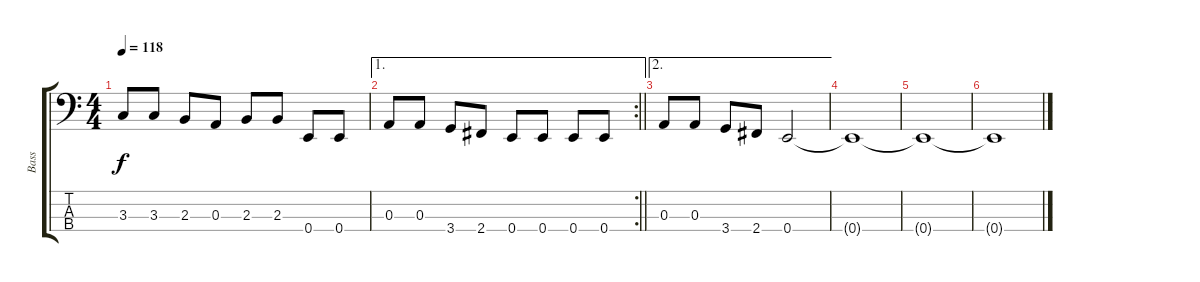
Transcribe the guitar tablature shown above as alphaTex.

\track ("Bass" "Bass") {instrument electricbasspick}
\staff {score tabs}
\tuning (G2 D2 A1 E1) {hide}
\ts (4 4)
\tempo 118
\clef f4
\ks c
3.3.8{dy f} 3.3.8 2.3.8 0.3.8 2.3.8 2.3.8 0.4.8 0.4.8 |
\ae 1
\rc 2
\barLineRight lightlight
0.3.8 0.3.8 3.4.8 2.4.8 0.4.8 0.4.8 0.4.8 0.4.8 |
\ae 2
0.3.8 0.3.8 3.4.8 2.4.8 0.4.2 |
0.4{t}.1 |
0.4{t}.1 |
0.4{t}.1
